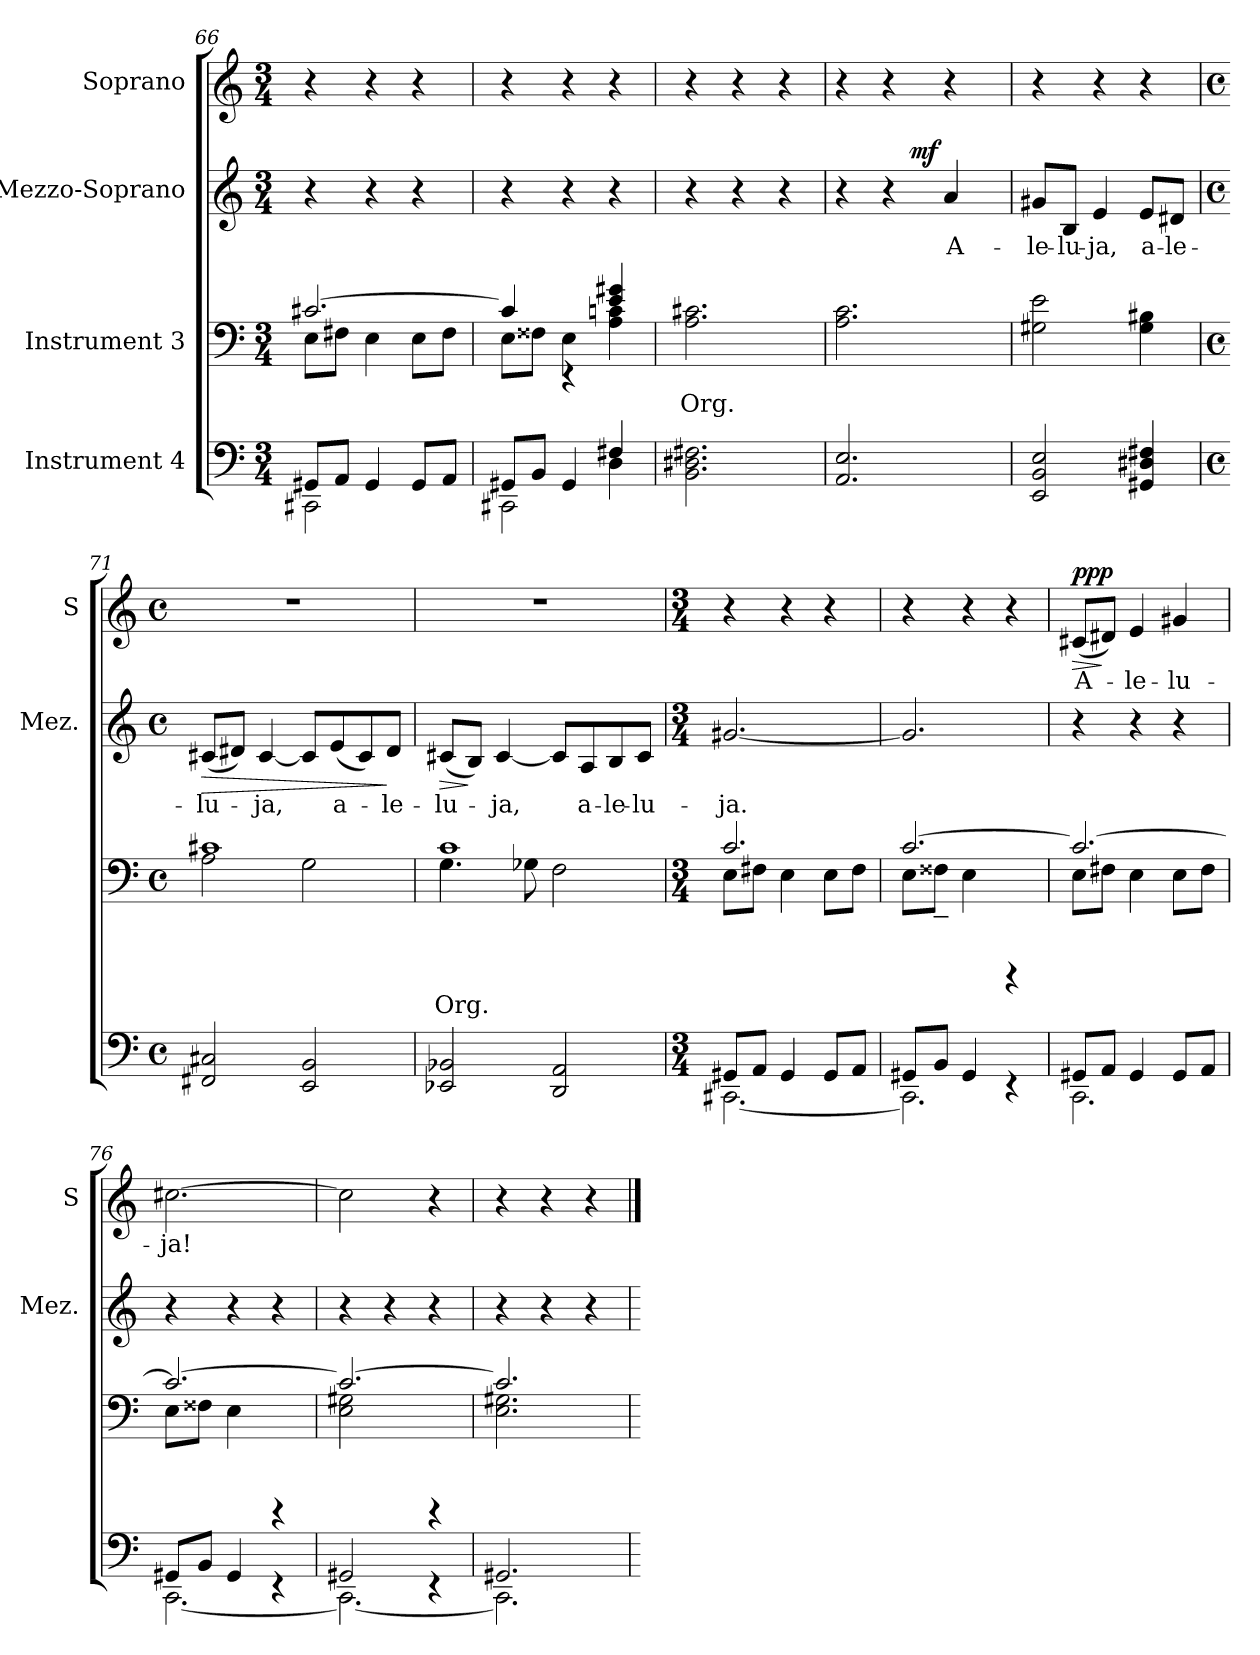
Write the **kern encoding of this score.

**kern	**kern	**text	**kern	**text	**dynam	**kern	**text	**dynam
*part4	*part3	*part3	*part2	*part2	*part2	*part1	*part1	*part1
*staff4	*staff3	*staff3	*staff2	*staff2	*staff2	*staff1	*staff1	*staff1
*I"Instrument 4	*I"Instrument 3	*	*I"Mezzo-Soprano	*	*	*I"Soprano	*	*
*	*	*	*I'Mez.	*	*	*I'S	*	*
*clefF4	*clefF4	*	*clefG2	*	*	*clefG2	*	*
*k[]	*k[]	*	*	*	*	*	*	*
*C:	*C:	*	*	*	*	*	*	*
*M3/4	*M3/4	*	*M3/4	*	*	*M3/4	*	*
=66	=66	=66	=66	=66	=66	=66	=66	=66
*^	*^	*	*	*	*	*	*	*
8GG#X/L	2CC#X\	[>2.c#X/	8E\L	.	4r	.	.	4r	.	.
8AA/J	.	.	8F#X\J	.	.	.	.	.	.	.
4GG#/	.	.	4E\	.	4r	.	.	4r	.	.
8GG#/L	4ryy	.	8E\L	.	4r	.	.	4r	.	.
8AA/J	.	.	8F#\J	.	.	.	.	.	.	.
=67	=67	=67	=67	=67	=67	=67	=67	=67	=67	=67
8GG#X/L	2CC#X\	4c#/]	8E\L	.	4r	.	.	4r	.	.
8BB/J	.	.	8F##X\J	.	.	.	.	.	.	.
4GG#/	.	4rEE	4E\	.	4r	.	.	4r	.	.
4F#X/	4D\	4g#X/ 4e/	4c\ 4A\	.	4r	.	.	4r	.	.
!!LO:PB:g=z
=68	=68	=68	=68	=68	=68	=68	=68	=68	=68	=68
!	!	!	!	!LO:LY:b:rj	!	!	!	!	!	!
*v	*v	*	*	*	*	*	*	*	*	*
*	*v	*v	*	*	*	*	*	*	*
2.F#X\ 2.D#X\ 2.BB\	2.c#X\ 2.A\	Org.	4r	.	.	4r	.	.
.	.	.	4r	.	.	4r	.	.
.	.	.	4r	.	.	4r	.	.
=69	=69	=69	=69	=69	=69	=69	=69	=69
*	*	*	*^	*	*	*	*	*
2.E/ 2.AA/	2.c\ 2.A\	.	4r	4ryy	.	.	4r	.	.
.	.	.	4r	16..ryy	.	.	4r	.	.
!	!	!	!	!	!	!LO:DY:a	!	!	!
.	.	.	.	4ryy	.	mf	.	.	.
!	!	!	!	!	!LO:LY:b:cj	!	!	!	!
.	.	.	4a/	.	-A-	.	4r	.	.
.	.	.	.	8ryy	.	.	.	.	.
.	.	.	.	64ryy	.	.	.	.	.
=70	=70	=70	=70	=70	=70	=70	=70	=70	=70
!	!	!	!	!	!LO:LY:b:cj	!	!	!	!
*	*	*	*v	*v	*	*	*	*	*
2E/ 2BB/ 2EE/	2e\ 2G#X\	.	8g#X/L	-le-	.	4r	.	.
!	!	!	!	!LO:LY:b:cj	!	!	!	!
.	.	.	8B/J	-lu-	.	.	.	.
!	!	!	!	!LO:LY:b:cj	!	!	!	!
.	.	.	4e/	-ja,	.	4r	.	.
!	!	!	!	!LO:LY:b:cj	!	!	!	!
4F#X/ 4D#X/ 4GG#X/	4B#X\ 4G#\	.	8e/L	a-	.	4r	.	.
!	!	!	!	!LO:LY:b:cj	!	!	!	!
.	.	.	8d#X/J	-le-	.	.	.	.
=71	=71	=71	=71	=71	=71	=71	=71	=71
*M4/4	*M4/4	*	*M4/4	*	*	*M4/4	*	*
*met(c)	*met(c)	*	*met(c)	*	*	*met(c)	*	*
*	*^	*	*	*	*	*	*	*
!	!	!	!	!	!LO:LY:b:cj	!LO:HP:b	!	!	!
2C#X/ 2FF#X/	1c#X	2A\	.	(<8c#X/L	-lu-	>	1r	.	.
.	.	.	.	8d#X/J)	.	.	.	.	.
!	!	!	!	!	!LO:LY:b:cj	!	!	!	!
.	.	.	.	[<4c#/	-ja,	.	.	.	.
2BB/ 2EE/	.	2G\	.	8c#/L]	.	.	.	.	.
!	!	!	!	!	!LO:LY:b:cj	!	!	!	!
.	.	.	.	(<8e/	a-	.	.	.	.
.	.	.	.	8c#/)	.	.	.	.	.
!	!	!	!	!	!LO:LY:b:cj	!	!	!	!
.	.	.	.	8d#/J	-le-	]	.	.	.
!!LO:LB:g=z
=72	=72	=72	=72	=72	=72	=72	=72	=72	=72
!	!	!	!LO:LY:b:rj	!	!LO:LY:b:cj	!LO:HP:b	!	!	!
2BB-X/ 2EE-X/	1c	4.G\	Org.	(<8c#X/L	-lu-	>	1r	.	.
.	.	.	.	8B/J)	.	]	.	.	.
!	!	!	!	!	!LO:LY:b:cj	!	!	!	!
.	.	.	.	[<4c#/	-ja,	.	.	.	.
.	.	8G-X\	.	.	.	.	.	.	.
2AA/ 2DD/	.	2F\	.	8c#/L]	.	.	.	.	.
!	!	!	!	!	!LO:LY:b:cj	!	!	!	!
.	.	.	.	8A/	a-	.	.	.	.
!	!	!	!	!	!LO:LY:b:cj	!	!	!	!
.	.	.	.	8B/	-le-	.	.	.	.
!	!	!	!	!	!LO:LY:b:cj	!	!	!	!
.	.	.	.	8c#/J	-lu-	.	.	.	.
=73	=73	=73	=73	=73	=73	=73	=73	=73	=73
*M3/4	*M3/4	*	*	*M3/4	*	*	*M3/4	*	*
*^	*	*	*	*	*	*	*	*	*
!	!	!	!	!	!	!LO:LY:b:cj	!	!	!	!
8GG#X/L	[<2.CC#X\	2.c/	8E\L	.	[<2.g#X/	-ja.	.	4r	.	.
8AA/J	.	.	8F#X\J	.	.	.	.	.	.	.
4GG#/	.	.	4E\	.	.	.	.	4r	.	.
8GG#/L	.	.	8E\L	.	.	.	.	4r	.	.
8AA/J	.	.	8F#\J	.	.	.	.	.	.	.
=74	=74	=74	=74	=74	=74	=74	=74	=74	=74	=74
8GG#X/L	2.CC#\]	[>2.c/	8E\L	.	2.g#/]	.	.	4r	.	.
8BB/J	.	.	8F##X~>\J	.	.	.	.	.	.	.
4GG#/	.	.	4E\	.	.	.	.	4r	.	.
4rEE	.	.	4rGGGG	.	.	.	.	4r	.	.
=75	=75	=75	=75	=75	=75	=75	=75	=75	=75	=75
!	!	!	!	!	!	!	!	!	!LO:LY:b:cj	!LO:HP:b
!	!	!	!	!	!	!	!	!	!	!LO:DY:n=1:a
8GG#X/L	2.CC\	2.c/_>	8E\L	.	4r	.	.	(<8c#X/L	A-	> ppp
8AA/J	.	.	8F#X\J	.	.	.	.	8d#X/J)	.	]
!	!	!	!	!	!	!	!	!	!LO:LY:b:cj	!
4GG#/	.	.	4E\	.	4r	.	.	4e/	-le-	.
!	!	!	!	!	!	!	!	!	!LO:LY:b:cj	!
8GG#/L	.	.	8E\L	.	4r	.	.	4g#X/	-lu-	.
8AA/J	.	.	8F#\J	.	.	.	.	.	.	.
=76	=76	=76	=76	=76	=76	=76	=76	=76	=76	=76
!	!	!	!	!	!	!	!	!	!LO:LY:b:cj	!
8GG#X/L	[<2.CC\	2.c/_>	8E\L	.	4r	.	.	[>2.cc#X\	-ja!	.
8BB/J	.	.	8F##X\J	.	.	.	.	.	.	.
4GG#/	.	.	4E\	.	4r	.	.	.	.	.
4rEE	.	.	4rGGGG	.	4r	.	.	.	.	.
=77	=77	=77	=77	=77	=77	=77	=77	=77	=77	=77
2GG#X/	2.CC\_<	2.c/_>	2G#X\ 2E\	.	4r	.	.	2cc#\]	.	.
.	.	.	.	.	4r	.	.	.	.	.
4rEE	.	.	4rGGGG	.	4r	.	.	4r	.	.
=78	=78	=78	=78	=78	=78	=78	=78	=78	=78	=78
2.GG#X/	2.CC\]	2.c/]	2.G#X\ 2.E\	.	4r	.	.	4r	.	.
.	.	.	.	.	4r	.	.	4r	.	.
.	.	.	.	.	4r	.	.	4r	.	.
*v	*v	*	*	*	*	*	*	*	*	*
*	*v	*v	*	*	*	*	*	*	*
=	=	==	=	==	==	==	==	==
*-	*-	*-	*-	*-	*-	*-	*-	*-
